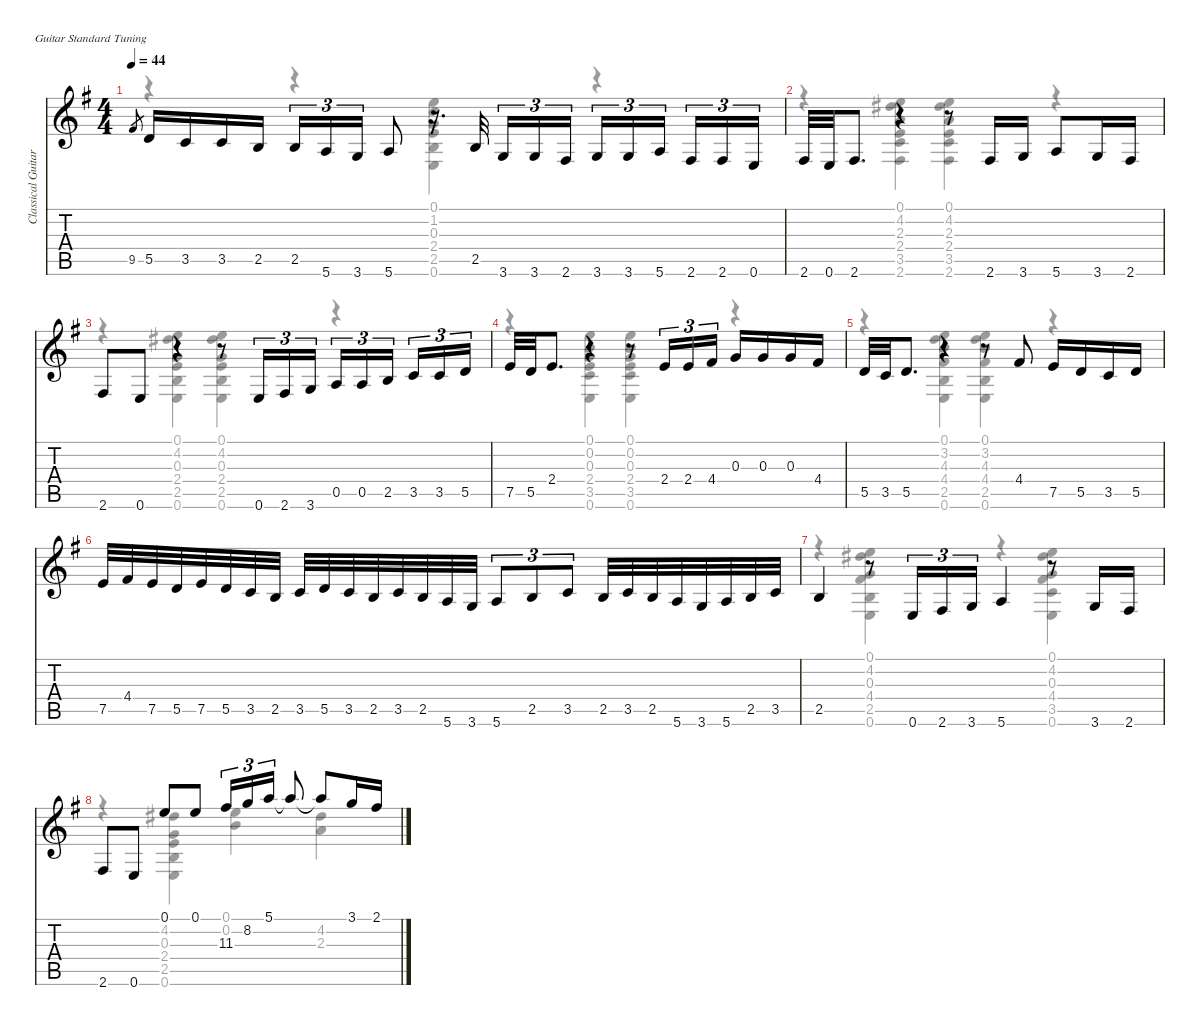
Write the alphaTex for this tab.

\defaultSystemsLayout 4
\hideDynamics
\bracketExtendMode nobrackets
\otherSystemsTrackNameOrientation horizontal
\track ("Classical Guitar" "Classical Guitar") {instrument brightacousticpiano}
\staff {score tabs}
\tuning (E4 B3 G3 D3 A2 E2)
\displaytranspose 12
\voice
\ts (4 4)
\tempo 44
\clef g2
\ks eminor
9.5{acc #}.8{gr dy mf beam Up} 5.5{acc forcenatural}.16{beam Up} 3.5{acc forcenatural}.16{beam Up} 3.5{acc forcenatural}.16{beam Up} 2.5{acc forcenatural}.16{beam Up} 2.5{acc forcenatural}.16{tu (3 2) beam Up} 5.6{acc forcenatural}.16{tu (3 2) beam Up} 3.6{acc forcenatural}.16{tu (3 2) beam Up} 5.6{acc forcenatural}.8{beam Up} r.16{d beam Up} 2.5{acc forcenatural}.32{beam Up} 3.6{acc forcenatural}.16{tu (3 2) beam Up} 3.6{acc forcenatural}.16{tu (3 2) beam Up} 2.6{acc #}.16{tu (3 2) beam Up} 3.6{acc forcenatural}.16{tu (3 2) beam Up} 3.6{acc forcenatural}.16{tu (3 2) beam Up} 5.6{acc forcenatural}.16{tu (3 2) beam Up} 2.6{acc #}.16{tu (3 2) beam Up} 2.6{acc #}.16{tu (3 2) beam Up} 0.6{acc forcenatural}.16{tu (3 2) beam Up} |
2.6{acc #}.32{beam Up} 0.6{acc forcenatural}.32{beam Up} 2.6{acc #}.8{d beam Up} r.4{beam Up} r.8{beam Up} 2.6{acc #}.16{beam Up} 3.6{acc forcenatural}.16{beam Up} 5.6{acc forcenatural}.8{beam Up} 3.6{acc forcenatural}.16{beam Up} 2.6{acc #}.16{beam Up} |
2.6{acc #}.8{beam Up} 0.6{acc forcenatural}.8{beam Up} r.4{beam Up} r.8{beam Up} 0.6{acc forcenatural}.16{tu (3 2) beam Up} 2.6{acc #}.16{tu (3 2) beam Up} 3.6{acc forcenatural}.16{tu (3 2) beam Up} 0.5{acc forcenatural}.16{tu (3 2) beam Up} 0.5{acc forcenatural}.16{tu (3 2) beam Up} 2.5{acc forcenatural}.16{tu (3 2) beam Up} 3.5{acc forcenatural}.16{tu (3 2) beam Up} 3.5{acc forcenatural}.16{tu (3 2) beam Up} 5.5{acc forcenatural}.16{tu (3 2) beam Up} |
7.5{acc forcenatural}.32{beam Up} 5.5{acc forcenatural}.32{beam Up} 2.4{acc forcenatural}.8{d beam Up} r.4{beam Up} r.8{beam Up} 2.4{acc forcenatural}.16{tu (3 2) beam Up} 2.4{acc forcenatural}.16{tu (3 2) beam Up} 4.4{acc #}.16{tu (3 2) beam Up} 0.3{acc forcenatural}.16{beam Up} 0.3{acc forcenatural}.16{beam Up} 0.3{acc forcenatural}.16{beam Up} 4.4{acc #}.16{beam Up} |
5.5{acc forcenatural}.32{beam Up} 3.5{acc forcenatural}.32{beam Up} 5.5{acc forcenatural}.8{d beam Up} r.4{beam Up} r.8{beam Up} 4.4{acc #}.8{beam Up} 7.5{acc forcenatural}.16{beam Up} 5.5{acc forcenatural}.16{beam Up} 3.5{acc forcenatural}.16{beam Up} 5.5{acc forcenatural}.16{beam Up} |
7.5{acc forcenatural}.32{beam Up} 4.4{acc #}.32{beam Up} 7.5{acc forcenatural}.32{beam Up} 5.5{acc forcenatural}.32{beam Up} 7.5{acc forcenatural}.32{beam Up} 5.5{acc forcenatural}.32{beam Up} 3.5{acc forcenatural}.32{beam Up} 2.5{acc forcenatural}.32{beam Up} 3.5{acc forcenatural}.32{beam Up} 5.5{acc forcenatural}.32{beam Up} 3.5{acc forcenatural}.32{beam Up} 2.5{acc forcenatural}.32{beam Up} 3.5{acc forcenatural}.32{beam Up} 2.5{acc forcenatural}.32{beam Up} 5.6{acc forcenatural}.32{beam Up} 3.6{acc forcenatural}.32{beam Up} 5.6{acc forcenatural}.8{tu (3 2) beam Up} 2.5{acc forcenatural}.8{tu (3 2) beam Up} 3.5{acc forcenatural}.8{tu (3 2) beam Up} 2.5{acc forcenatural}.32{beam Up} 3.5{acc forcenatural}.32{beam Up} 2.5{acc forcenatural}.32{beam Up} 5.6{acc forcenatural}.32{beam Up} 3.6{acc forcenatural}.32{beam Up} 5.6{acc forcenatural}.32{beam Up} 2.5{acc forcenatural}.32{beam Up} 3.5{acc forcenatural}.32{beam Up} |
2.5{acc forcenatural}.4{beam Up} r.8{beam Up} 0.6{acc forcenatural}.16{tu (3 2) beam Up} 2.6{acc #}.16{tu (3 2) beam Up} 3.6{acc forcenatural}.16{tu (3 2) beam Up} 5.6{acc forcenatural}.4{beam Up} r.8{beam Up} 3.6{acc forcenatural}.16{beam Up} 2.6{acc #}.16{beam Up} |
2.6{acc #}.8{beam Up} 0.6{acc forcenatural}.8{beam Up} 0.1{acc forcenatural}.8{beam Up} 0.1{acc forcenatural}.8{beam Up} 11.3{acc #}.16{tu (3 2) beam Up} 8.2{acc forcenatural}.16{tu (3 2) beam Up} 5.1{acc forcenatural}.16{tu (3 2) beam Up} 5.1{t acc forcenatural}.8{beam Up} 5.1{t acc forcenatural}.8{beam Up} 3.1{acc forcenatural}.16{beam Up} 2.1{acc #}.16{beam Up}
\voice
\clef g2
\ottava regular
\simile none
\ks eminor
r.4{dy mf beam Down} r.4{beam Down} (0.1{acc forcenatural} 1.2{acc forcenatural} 0.3{acc forcenatural} 2.4{acc forcenatural} 2.5{acc forcenatural} 0.6{acc forcenatural}).4{beam Down} r.4{beam Down} |
r.4{beam Down} (0.1{acc forcenatural} 4.2{acc #} 2.3{acc forcenatural} 2.4{acc forcenatural} 3.5{acc forcenatural} 2.6{acc #}).4{beam Down} (0.1{acc forcenatural} 4.2{acc #} 2.3{acc forcenatural} 2.4{acc forcenatural} 3.5{acc forcenatural} 2.6{acc #}).4{beam Down} r.4{beam Down} |
r.4{beam Down} (0.1{acc forcenatural} 4.2{acc #} 0.3{acc forcenatural} 2.4{acc forcenatural} 2.5{acc forcenatural} 0.6{acc forcenatural}).4{beam Down} (0.1{acc forcenatural} 4.2{acc #} 0.3{acc forcenatural} 2.4{acc forcenatural} 2.5{acc forcenatural} 0.6{acc forcenatural}).4{beam Down} r.4{beam Down} |
r.4{beam Down} (0.1{acc forcenatural} 0.2{acc forcenatural} 0.3{acc forcenatural} 2.4{acc forcenatural} 3.5{acc forcenatural} 0.6{acc forcenatural}).4{beam Down} (0.1{acc forcenatural} 0.2{acc forcenatural} 0.3{acc forcenatural} 2.4{acc forcenatural} 3.5{acc forcenatural} 0.6{acc forcenatural}).4{beam Down} r.4{beam Down} |
r.4{beam Down} (0.1{acc forcenatural} 3.2{acc forcenatural} 4.3{acc forcenatural} 4.4{acc #} 2.5{acc forcenatural} 0.6{acc forcenatural}).4{beam Down} (4.3{acc forcenatural} 3.2{acc forcenatural} 0.1{acc forcenatural} 4.4{acc #} 2.5{acc forcenatural} 0.6{acc forcenatural}).4{beam Down} r.4{beam Down} |
|
r.4{beam Down} (0.1{acc forcenatural} 4.2{acc #} 0.3{acc forcenatural} 4.4{acc #} 0.6{acc forcenatural} 2.5{acc forcenatural}).4{beam Down} r.4{beam Down} (0.1{acc forcenatural} 4.2{acc #} 0.3{acc forcenatural} 4.4{acc #} 3.5{acc forcenatural} 0.6{acc forcenatural}).4{beam Down} |
r.4{beam Down} (4.2{acc #} 0.3{acc forcenatural} 2.4{acc forcenatural} 2.5{acc forcenatural} 0.6{acc forcenatural}).4{beam Down} (0.1{acc forcenatural} 0.2{acc forcenatural}).4{beam Down} (4.2{acc #} 2.3{acc forcenatural}).4{beam Down}
